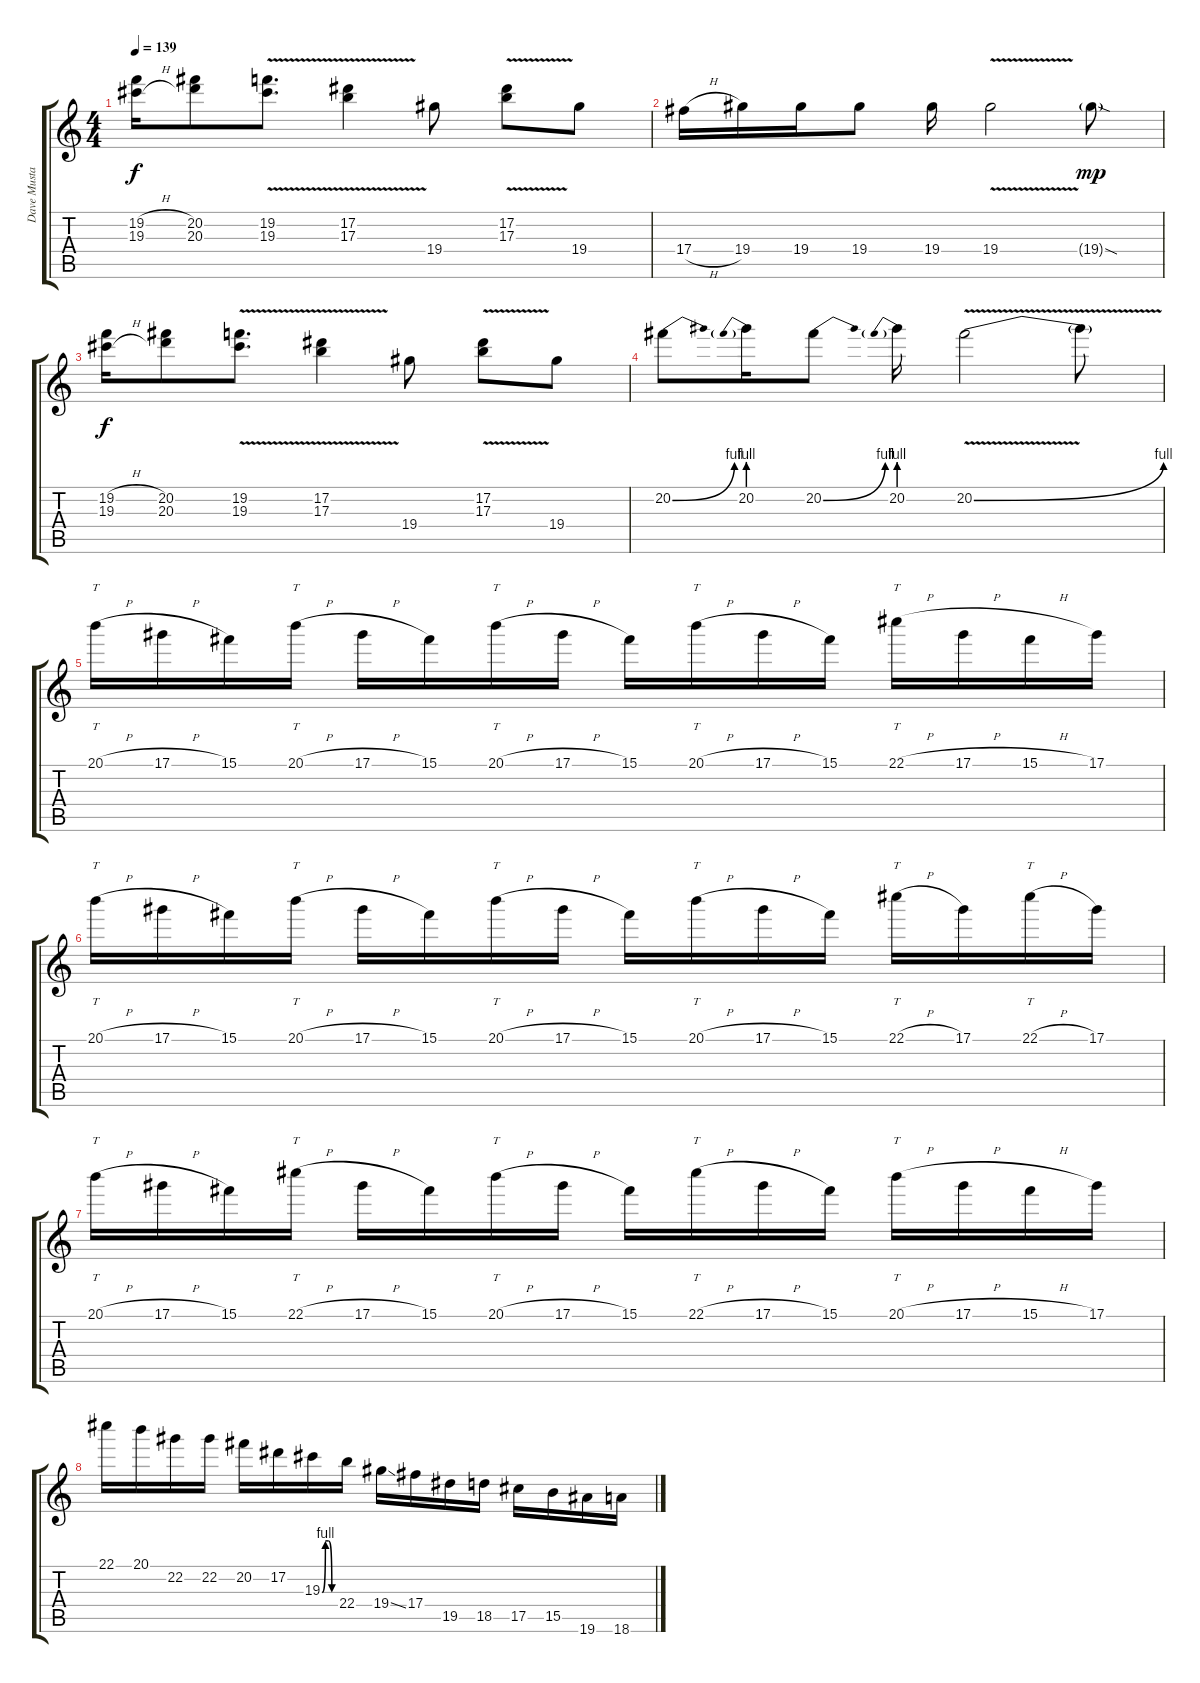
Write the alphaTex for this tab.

\track ("Dave Mustaine" "Dave Musta") {instrument distortionguitar}
\staff {score tabs}
\tuning (Eb4 Bb3 Gb3 Db3 Ab2 Eb2) {hide}
\ts (4 4)
\tempo 139
\clef g2
\ks c
(19.2{h} 19.3{h}).16{dy f} (20.2 20.3).8 (19.2{v} 19.3{v}).8{d} (17.2{v} 17.3{v}).4 19.4.8 (17.2{v} 17.3{v}).8 19.4.8 |
17.4{h}.16 19.4.16 19.4.16 19.4.8 19.4.16 19.4{v}.2 19.4{sod g}.8{dy mp} |
(19.2{h} 19.3{h}).16{dy f} (20.2 20.3).8 (19.2{v} 19.3{v}).8{d} (17.2{v} 17.3{v}).4 19.4.8 (17.2{v} 17.3{v}).8 19.4.8 |
20.2{be (bend 0 0 60 4)}.8 20.2{be (prebend 0 4 60 4)}.16 20.2{be (bend 0 0 60 4)}.8 20.2{be (prebend 0 4 60 4)}.16 20.2{be (bend 0 0 60 4) v}.2 20.2{t}.8 |
20.1{h}.16{tt} 17.1{h}.16 15.1.16 20.1{h}.16{tt} 17.1{h}.16 15.1.16 20.1{h}.16{tt} 17.1{h}.16 15.1.16 20.1{h}.16{tt} 17.1{h}.16 15.1.16 22.1{h}.16{tt} 17.1{h}.16 15.1{h}.16 17.1.16 |
20.1{h}.16{tt} 17.1{h}.16 15.1.16 20.1{h}.16{tt} 17.1{h}.16 15.1.16 20.1{h}.16{tt} 17.1{h}.16 15.1.16 20.1{h}.16{tt} 17.1{h}.16 15.1.16 22.1{h}.16{tt} 17.1.16 22.1{h}.16{tt} 17.1.16 |
20.1{h}.16{tt} 17.1{h}.16 15.1.16 22.1{h}.16{tt} 17.1{h}.16 15.1.16 20.1{h}.16{tt} 17.1{h}.16 15.1.16 22.1{h}.16{tt} 17.1{h}.16 15.1.16 20.1{h}.16{tt} 17.1{h}.16 15.1{h}.16 17.1.16 |
22.1.16 20.1.16 22.2.16 22.2.16 20.2.16 17.2.16 19.3{be (custom 0 0 15 4 30 4 45 0 60 0)}.16 22.4.16 19.4{ss}.16 17.4.16 19.5.16 18.5.16 17.5.16 15.5.16 19.6.16 18.6.16
